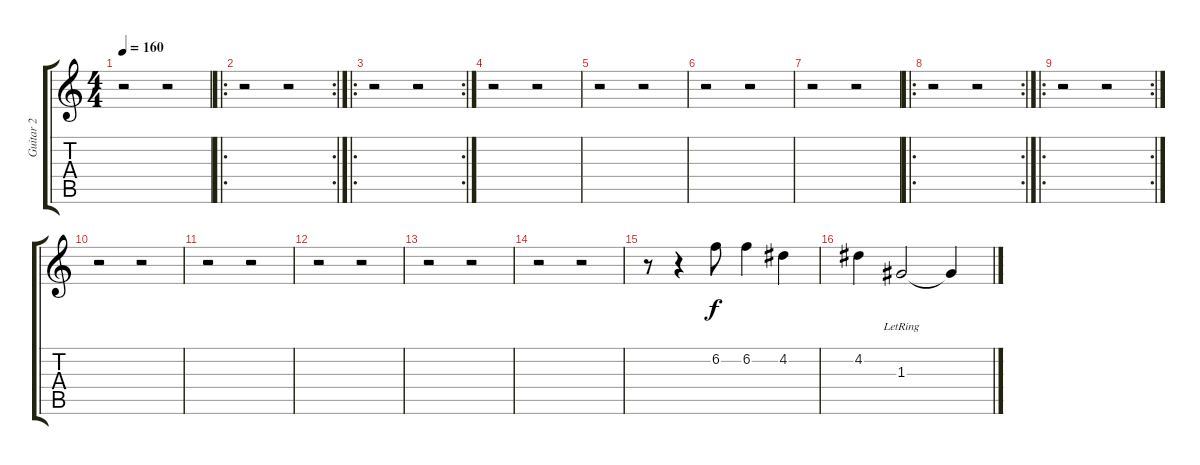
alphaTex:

\track ("Guitar 2" "Guitar 2") {instrument electricguitarjazz}
\staff {score tabs}
\tuning (E4 B3 G3 D3 A2 E2) {hide}
\ts (4 4)
\tempo 160
\clef g2
\ks c
r.2{dy f} r.2 |
\ro
\rc 2
r.2 r.2 |
\ro
\rc 2
r.2 r.2 |
r.2 r.2 |
r.2 r.2 |
r.2 r.2 |
r.2 r.2 |
\ro
\rc 2
r.2 r.2 |
\ro
\rc 2
r.2 r.2 |
r.2 r.2 |
r.2 r.2 |
r.2 r.2 |
r.2 r.2 |
r.2 r.2 |
r.8 r.4 6.2.8 6.2.4 4.2.4 |
4.2.4 1.3{lr}.2 1.3{t}.4
